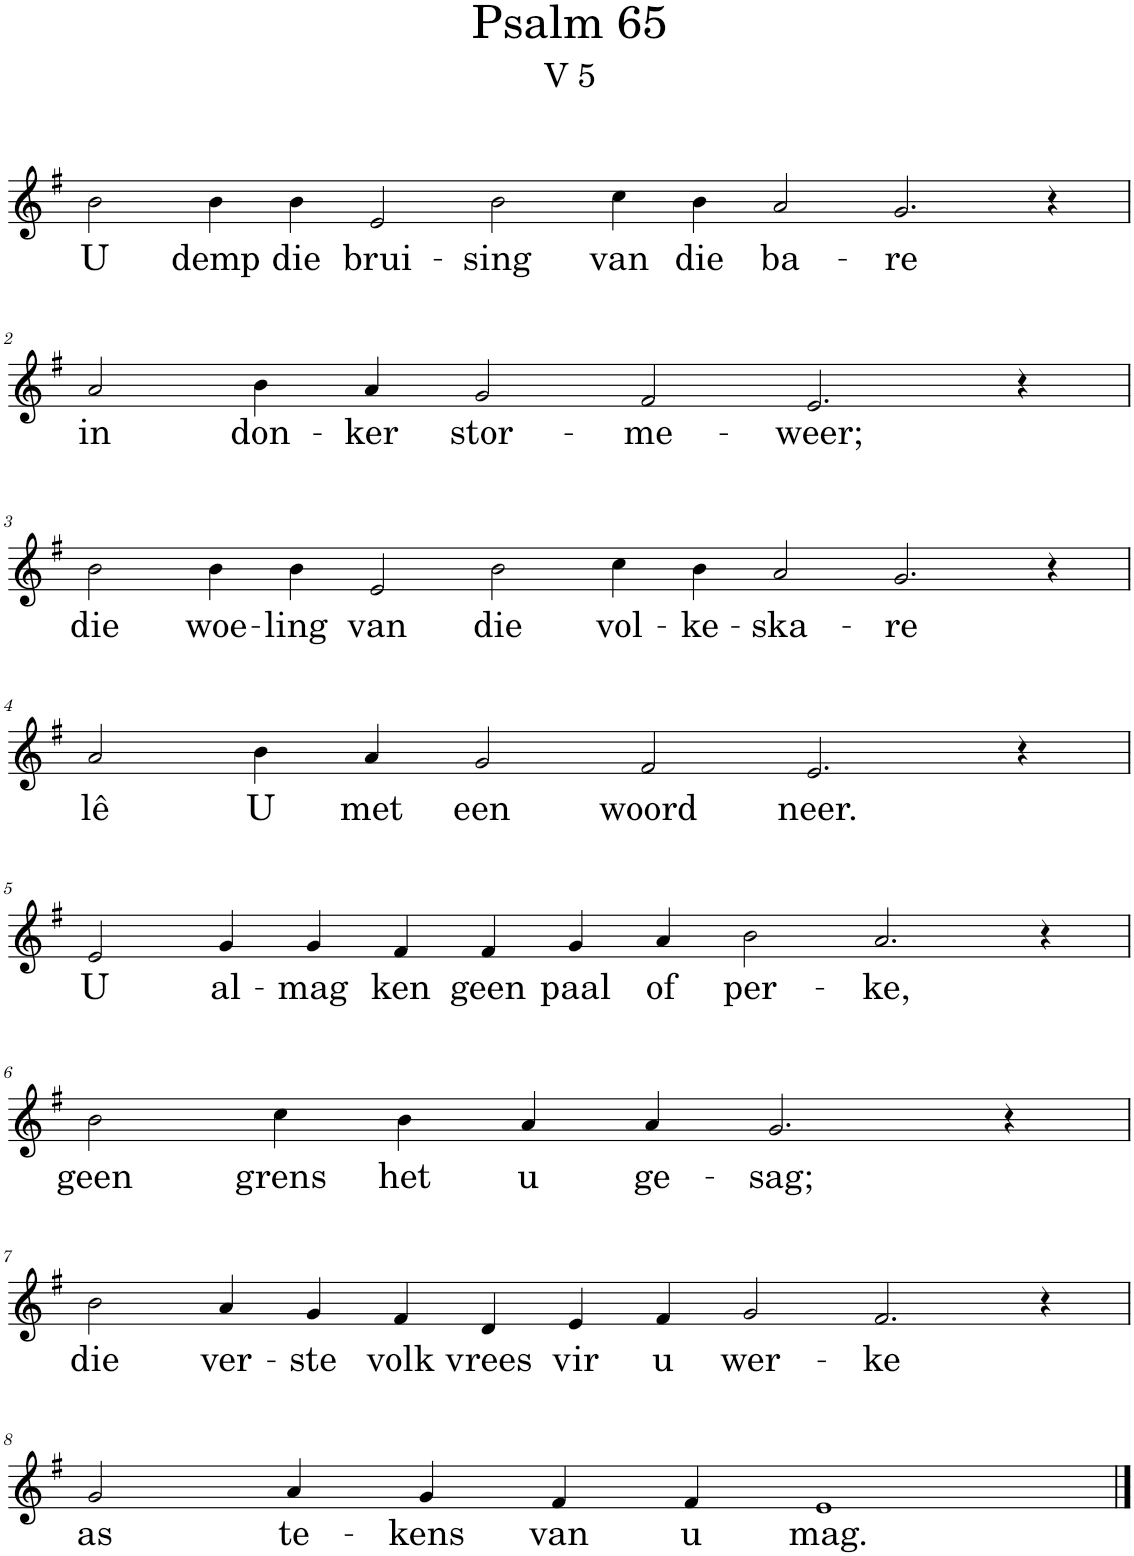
**kern	**text
*part1	*part1
*staff1	*staff1
*I"Pipe Organ	*
*I'Org.	*
*clefG2	*
*k[f#]	*
*M16/4	*
=1	=1
!	!LO:LY:b
2b\	U
!	!LO:LY:b
4b\	demp
!	!LO:LY:b
4b\	die
!	!LO:LY:b
2e/	brui-
!	!LO:LY:b
2b\	-sing
!	!LO:LY:b
4cc\	van
!	!LO:LY:b
4b\	die
!	!LO:LY:b
2a/	ba-
!	!LO:LY:b
2.g/	-re
4r	.
!!LO:LB:g=z
=2	=2
*M12/4	*
!	!LO:LY:b
2a/	in
!	!LO:LY:b
4b\	don-
!	!LO:LY:b
4a/	-ker
!	!LO:LY:b
2g/	stor-
!	!LO:LY:b
2f#/	-me-
!	!LO:LY:b
2.e/	-weer;
4r	.
!!LO:LB:g=z
=3	=3
*M16/4	*
!	!LO:LY:b
2b\	die
!	!LO:LY:b
4b\	woe-
!	!LO:LY:b
4b\	-ling
!	!LO:LY:b
2e/	van
!	!LO:LY:b
2b\	die
!	!LO:LY:b
4cc\	vol-
!	!LO:LY:b
4b\	-ke-
!	!LO:LY:b
2a/	-ska-
!	!LO:LY:b
2.g/	-re
4r	.
!!LO:LB:g=z
=4	=4
*M12/4	*
!	!LO:LY:b
2a/	lê
!	!LO:LY:b
4b\	U
!	!LO:LY:b
4a/	met
!	!LO:LY:b
2g/	een
!	!LO:LY:b
2f#/	woord
!	!LO:LY:b
2.e/	neer.
4r	.
!!LO:LB:g=z
=5	=5
*M14/4	*
!	!LO:LY:b
2e/	U
!	!LO:LY:b
4g/	al-
!	!LO:LY:b
4g/	-mag
!	!LO:LY:b
4f#/	ken
!	!LO:LY:b
4f#/	geen
!	!LO:LY:b
4g/	paal
!	!LO:LY:b
4a/	of
!	!LO:LY:b
2b\	per-
!	!LO:LY:b
2.a/	-ke,
4r	.
!!LO:LB:g=z
=6	=6
*M10/4	*
!	!LO:LY:b
2b\	geen
!	!LO:LY:b
4cc\	grens
!	!LO:LY:b
4b\	het
!	!LO:LY:b
4a/	u
!	!LO:LY:b
4a/	ge-
!	!LO:LY:b
2.g/	-sag;
4r	.
!!LO:LB:g=z
=7	=7
*M14/4	*
!	!LO:LY:b
2b\	die
!	!LO:LY:b
4a/	ver-
!	!LO:LY:b
4g/	-ste
!	!LO:LY:b
4f#/	volk
!	!LO:LY:b
4d/	vrees
!	!LO:LY:b
4e/	vir
!	!LO:LY:b
4f#/	u
!	!LO:LY:b
2g/	wer-
!	!LO:LY:b
2.f#/	-ke
4r	.
!!LO:LB:g=z
=8	=8
*M10/4	*
!	!LO:LY:b
2g/	as
!	!LO:LY:b
4a/	te-
!	!LO:LY:b
4g/	-kens
!	!LO:LY:b
4f#/	van
!	!LO:LY:b
4f#/	u
!	!LO:LY:b
1e	mag.
==	==
*-	*-
